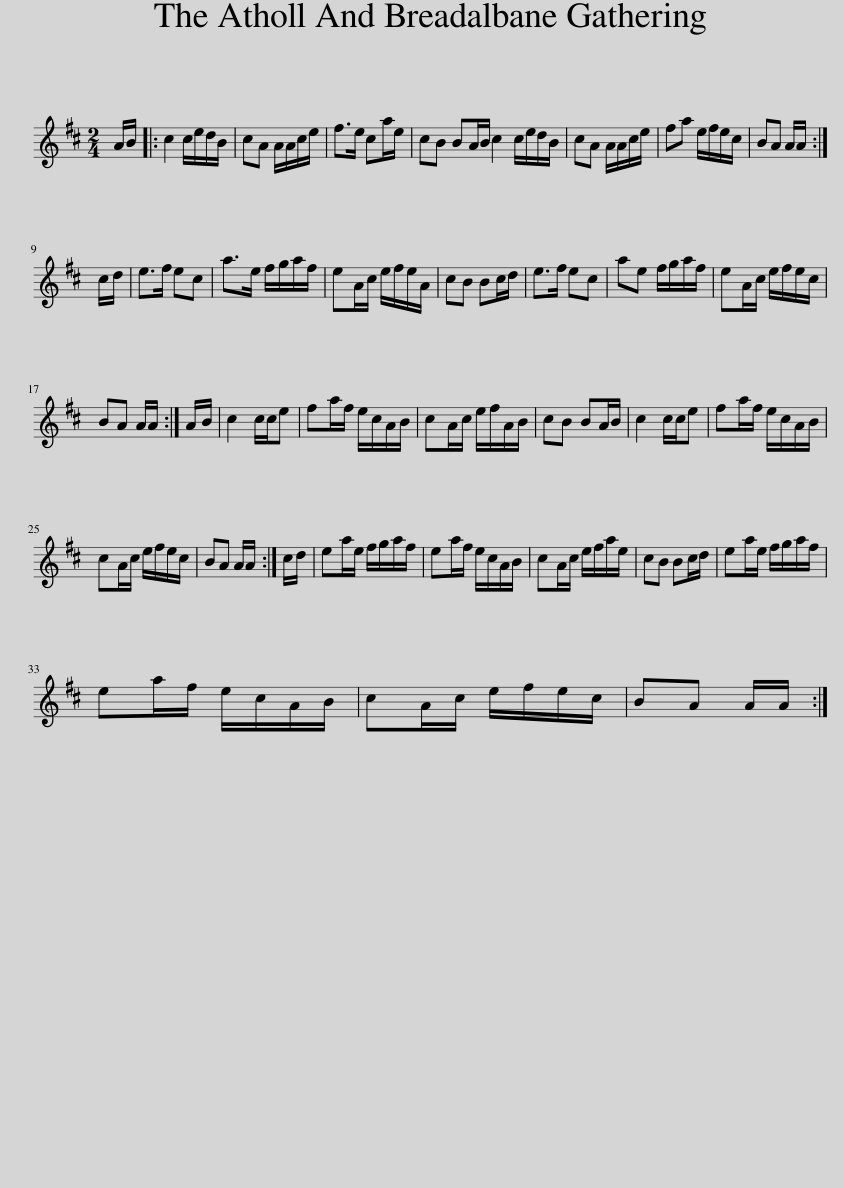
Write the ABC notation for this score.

X:1
L:1/8
M:2/4
I:linebreak $
K:D
V:1 treble
V:1
 A/B/ |: c2 c/e/d/B/ | cA A/A/c/e/ | f>e ca/e/ | cB BA/B/ c2 c/e/d/B/ | %5
 cA A/A/c/e/ | fa e/f/e/c/ | BA A/A/ :|$ c/d/ | e>f ec | %10
 a>e f/g/a/f/ | eA/c/ e/f/e/A/ | cB Bc/d/ | e>f ec | ae f/g/a/f/ | %15
 eA/c/ e/f/e/c/ |$ BA A/A/ :| A/B/ | c2 c/c/e | fa/f/ e/c/A/B/ | %20
 cA/c/ e/f/A/B/ | cB BA/B/ | c2 c/c/e | fa/f/ e/c/A/B/ |$ cA/c/ e/f/e/c/ | %25
 BA A/A/ :| c/d/ | ea/e/ f/g/a/f/ | ea/f/ e/c/A/B/ | cA/c/ e/f/a/e/ | %30
 cB Bc/d/ | ea/e/ f/g/a/f/ |$ ea/f/ e/c/A/B/ | cA/c/ e/f/e/c/ | BA A/A/ :| %35
